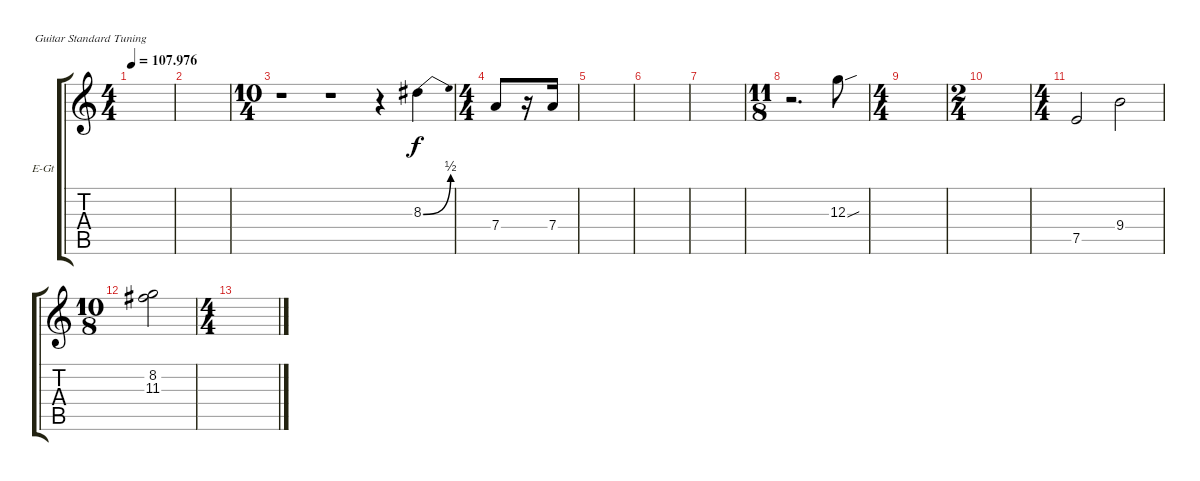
\defaultSystemsLayout 4
\bracketExtendMode groupsimilarinstruments
\firstSystemTrackNameOrientation horizontal
\otherSystemsTrackNameOrientation horizontal
\track ("Electric Guitar" "E-Gt") {instrument distortionguitar}
\staff {score tabs}
\tuning (E4 B3 G3 D3 A2 E2)
\ts (4 4)
\tempo
107.976
\accidentals auto
\clef g2
\ottava regular
\simile none
\ks c
|
|
\ts (10 4)
r.1 r.1 r.4 8.3{be (bend 0 0 28.799999999999997 2)}.4 |
\ts (4 4)
7.4.8 r.16 7.4.16 |
|
|
|
\ts (11 8)
r.2{d} 12.3{sou}.8 |
\ts (4 4)
|
\ts (2 4)
|
\ts (4 4)
7.5.2 9.4.2 |
\ts (10 8)
(11.3 8.2).2 |
\ts (4 4)
